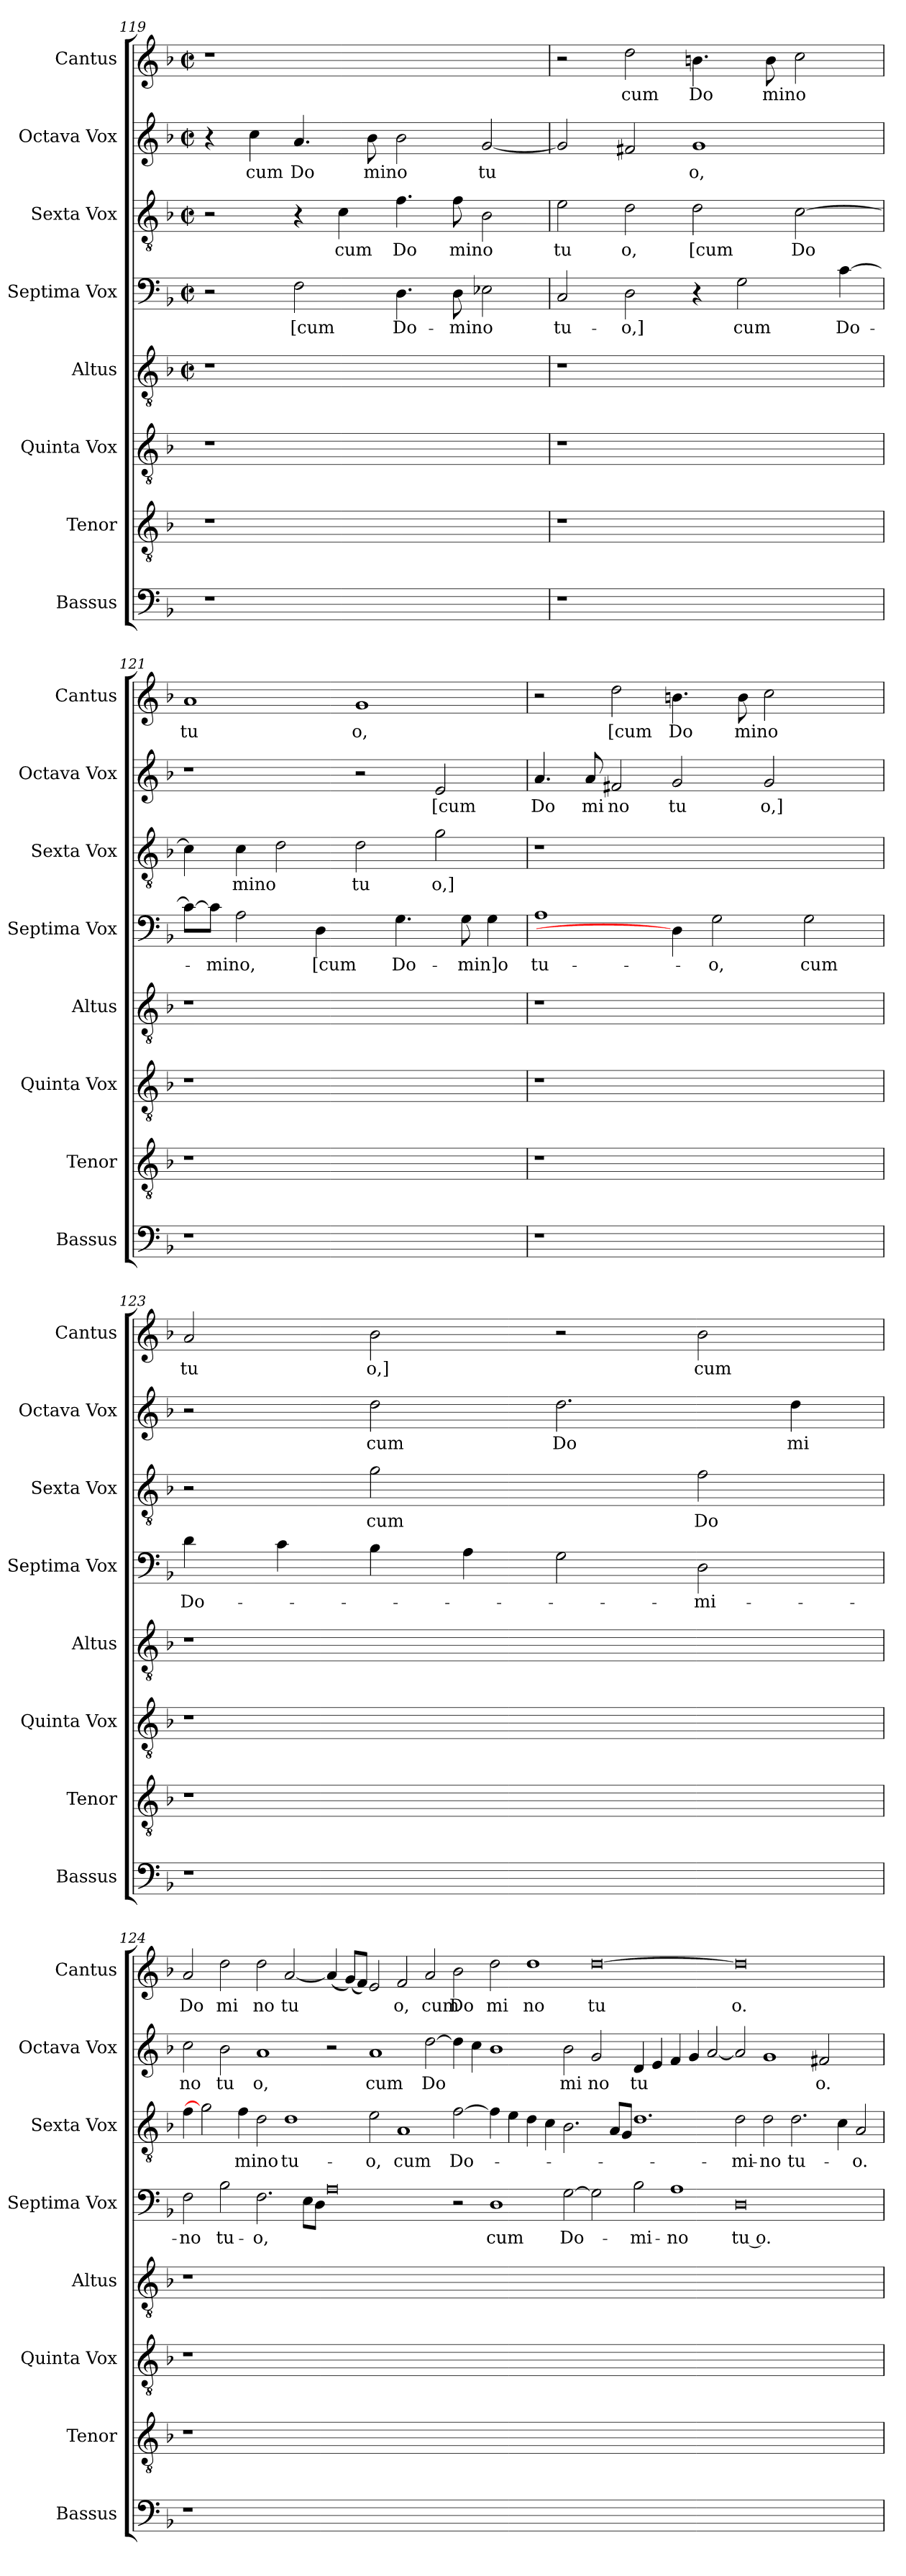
**kern	**kern	**kern	**kern	**kern	**text	**kern	**text	**kern	**text	**kern	**text
*part8	*part7	*part6	*part5	*part4	*part4	*part3	*part3	*part2	*part2	*part1	*part1
*staff8	*staff7	*staff6	*staff5	*staff4	*staff4	*staff3	*staff3	*staff2	*staff2	*staff1	*staff1
*I"Bassus	*I"Tenor	*I"Quinta  Vox	*I"Altus	*I"Septima  Vox	*	*I"Sexta  Vox	*	*I"Octava  Vox	*	*I"Cantus	*
*I'Bassus	*I'Tenor	*I'Quinta  Vox	*I'Altus	*I'Septima  Vox	*	*I'Sexta  Vox	*	*I'Octava  Vox	*	*I'Cantus	*
!!LO:LB:g=z
*clefF4	*clefGv2	*clefGv2	*clefGv2	*clefF4	*	*clefGv2	*	*clefG2	*	*clefG2	*
*ITrd-3c-5	*ITrd-3c-5	*ITrd-3c-5	*ITrd-3c-5	*	*	*	*	*	*	*	*
*k[b-e-]	*k[b-e-]	*k[b-e-]	*k[b-e-]	*k[b-]	*	*k[b-]	*	*k[b-]	*	*k[b-]	*
*B-:	*B-:	*B-:	*B-:	*F:	*	*F:	*	*F:	*	*F:	*
*	*	*	*M2/2	*M2/2	*	*M2/2	*	*M2/2	*	*M2/2	*
*	*	*	*met(c|)	*met(c|)	*	*met(c|)	*	*met(c|)	*	*met(c|)	*
=119	=119	=119	=119	=119	=119	=119	=119	=119	=119	=119	=119
1r	1r	1r	1r	2r	.	2r	.	4r	.	1r	.
!	!	!	!	!	!	!	!	!	!LO:LY:b:cj	!	!
.	.	.	.	.	.	.	.	4cc\	cum	.	.
!	!	!	!	!	!LO:LY:b:cj	!	!	!	!LO:LY:b:cj	!	!
.	.	.	.	2F\	[cum	4r	.	4.a/	Do	.	.
!	!	!	!	!	!	!	!LO:LY:b:cj	!	!	!	!
.	.	.	.	.	.	4c\	cum	.	.	.	.
!	!	!	!	!	!	!	!	!	!LO:LY:b:cj	!	!
.	.	.	.	.	.	.	.	8b-\	mino	.	.
!	!	!	!	!	!LO:LY:b:cj	!	!LO:LY:b:cj	!	!	!	!
1ryy	1ryy	1ryy	1ryy	4.D\	Do-	4.f\	Do	2b-\	.	1ryy	.
!	!	!	!	!	!LO:LY:b:cj	!	!LO:LY:b:cj	!	!	!	!
.	.	.	.	8D\	-mino	8f\	mino	.	.	.	.
!	!	!	!	!	!	!	!	!	!LO:LY:b:cj	!	!
.	.	.	.	2E-X\	.	2B-\	.	[<2g/	tu	.	.
=120	=120	=120	=120	=120	=120	=120	=120	=120	=120	=120	=120
!	!	!	!	!	!LO:LY:b:cj	!	!LO:LY:b:cj	!	!	!	!
1r	1r	1r	1r	2C/	tu-	2e\	tu	2g/]	.	2r	.
!	!	!	!	!	!LO:LY:b:cj	!	!LO:LY:b:cj	!	!	!	!LO:LY:b:cj
.	.	.	.	2D\	-o,]	2d\	o,	2f#/	.	2dd\	cum
!	!	!	!	!	!	!	!LO:LY:b:cj	!	!LO:LY:b:cj	!	!LO:LY:b:cj
1ryy	1ryy	1ryy	1ryy	4r	.	2d\	[cum	1g	o,	4.bn\	Do
!	!	!	!	!	!LO:LY:b:cj	!	!	!	!	!	!
.	.	.	.	2G\	cum	.	.	.	.	.	.
!	!	!	!	!	!	!	!	!	!	!	!LO:LY:b:cj
.	.	.	.	.	.	.	.	.	.	8b\	mino
!	!	!	!	!	!	!	!LO:LY:b	!	!	!	!
.	.	.	.	.	.	[>2c\	Do	.	.	2cc\	.
!	!	!	!	!	!LO:LY:b	!	!	!	!	!	!
.	.	.	.	[>4c\	Do-	.	.	.	.	.	.
=121	=121	=121	=121	=121	=121	=121	=121	=121	=121	=121	=121
!	!	!	!	!	!	!	!	!	!	!	!LO:LY:b:cj
1r	1r	1r	1r	8c\L_<	.	4c\]	.	1r	.	1a	tu
!	!	!	!	!	!LO:LY:b	!	!	!	!	!	!
.	.	.	.	8c\J]	-mino,	.	.	.	.	.	.
!	!	!	!	!	!	!	!LO:LY:b:cj	!	!	!	!
.	.	.	.	2A\	.	4c\	mino	.	.	.	.
.	.	.	.	.	.	2d\	.	.	.	.	.
!	!	!	!	!	!LO:LY:b:cj	!	!	!	!	!	!
.	.	.	.	[4D\	[cum	.	.	.	.	.	.
!	!	!	!	!	!	!	!LO:LY:b:cj	!	!	!	!LO:LY:b:cj
1ryy	1ryy	1ryy	1ryy	4ryy	.	2d\	tu	2r	.	1g	o,
!	!	!	!	!	!LO:LY:b:cj	!	!	!	!	!	!
.	.	.	.	4.G\	Do-	.	.	.	.	.	.
!	!	!	!	!	!	!	!LO:LY:b:cj	!	!LO:LY:b:cj	!	!
.	.	.	.	.	.	2g\	o,]	2e/	[cum	.	.
!	!	!	!	!	!LO:LY:b	!	!	!	!	!	!
.	.	.	.	8G\	-min]o	.	.	.	.	.	.
.	.	.	.	4G\	.	.	.	.	.	.	.
=122	=122	=122	=122	=122	=122	=122	=122	=122	=122	=122	=122
!	!	!	!	!	!LO:LY:b:cj	!	!	!	!LO:LY:b:cj	!	!
1r	1r	1r	1r	1A	tu-	1r	.	4.a/	Do	2r	.
!	!	!	!	!	!	!	!	!	!LO:LY:b:cj	!	!
.	.	.	.	.	.	.	.	8a/	mi	.	.
!	!	!	!	!	!	!	!	!	!LO:LY:b:cj	!	!LO:LY:b:cj
.	.	.	.	.	.	.	.	2f#X/	no	2dd\	[cum
!	!	!	!	!	!	!	!	!	!LO:LY:b:cj	!	!LO:LY:b:cj
1ryy	1ryy	1ryy	1ryy	4D\]	.	1ryy	.	2g/	tu	4.bn\	Do
!	!	!	!	!	!LO:LY:b:cj	!	!	!	!	!	!
.	.	.	.	2G\	-o,	.	.	.	.	.	.
!	!	!	!	!	!	!	!	!	!	!	!LO:LY:b:cj
.	.	.	.	.	.	.	.	.	.	8b\	mino
!	!	!	!	!	!	!	!	!	!LO:LY:b:cj	!	!
.	.	.	.	.	.	.	.	2g/	o,]	2cc\	.
!	!	!	!	!	!LO:LY:b:cj	!	!	!	!	!	!
.	.	.	.	2G\	cum	.	.	.	.	.	.
4ryy	4ryy	4ryy	4ryy	.	.	4ryy	.	4ryy	.	4ryy	.
=123	=123	=123	=123	=123	=123	=123	=123	=123	=123	=123	=123
!	!	!	!	!	!LO:LY:b	!	!	!	!	!	!LO:LY:b:cj
1r	1r	1r	1r	4d\	Do-	2r	.	2r	.	2a/	tu
.	.	.	.	4c\	.	.	.	.	.	.	.
!	!	!	!	!	!	!	!LO:LY:b:cj	!	!LO:LY:b:cj	!	!LO:LY:b:cj
.	.	.	.	4B-\	.	[2g	cum	2dd\	cum	2b-\	o,]
.	.	.	.	4A\	.	.	.	.	.	.	.
!	!	!	!	!	!	!	!	!	!LO:LY:b:cj	!	!
1ryy	1ryy	1ryy	1ryy	2G\	.	2ryy	.	2.dd\	Do	2r	.
!	!	!	!	!	!LO:LY:b:cj	!	!LO:LY:b	!	!	!	!LO:LY:b:cj
.	.	.	.	2D\	-mi-	2f\	Do	.	.	2b-\	cum
!	!	!	!	!	!	!	!	!	!LO:LY:b:cj	!	!
.	.	.	.	.	.	.	.	4dd\	mi	.	.
!!LO:LB:g=z
=124	=124	=124	=124	=124	=124	=124	=124	=124	=124	=124	=124
!	!	!	!	!	!LO:LY:b:cj	!	!	!	!LO:LY:b:cj	!	!LO:LY:b:cj
1r	1r	1r	1r	2F\	-no	4f\	.	2cc\	no	2a/	Do
.	.	.	.	.	.	2g]	.	.	.	.	.
!	!	!	!	!	!LO:LY:b:cj	!	!	!	!LO:LY:b:cj	!	!LO:LY:b:cj
.	.	.	.	2B-\	tu-	.	.	2b-\	tu	2dd\	mi
!	!	!	!	!	!	!	!LO:LY:b:cj	!	!	!	!
.	.	.	.	.	.	4f\	mino	.	.	.	.
!	!	!	!	!	!LO:LY:b:cj	!	!	!	!LO:LY:b:cj	!	!LO:LY:b:cj
000ryy	000ryy	000ryy	000ryy	2.F\	-o,	2d\	.	1a	o,	2dd\	no
!	!	!	!	!	!	!	!LO:LY:b:cj	!	!	!	!LO:LY:b:cj
.	.	.	.	.	.	1d	tu-	.	.	[<2a/	tu
.	.	.	.	8E\L	.	.	.	.	.	.	.
.	.	.	.	8D\J	.	.	.	.	.	.	.
.	.	.	.	0A	.	.	.	2r	.	(<4a/]	.
.	.	.	.	.	.	.	.	.	.	(<8g/L)	.
.	.	.	.	.	.	.	.	.	.	8f/J)	.
!	!	!	!	!	!	!	!LO:LY:b:cj	!	!LO:LY:b:cj	!	!
.	.	.	.	.	.	2e\	-o,	1a	cum	2e/	.
!	!	!	!	!	!	!	!LO:LY:b:cj	!	!	!	!LO:LY:b:cj
.	.	.	.	.	.	1A	cum	.	.	2f/	o,
!	!	!	!	!	!	!	!	!	!LO:LY:b	!	!LO:LY:b:cj
.	.	.	.	.	.	.	.	[>2dd\	Do	2a/	cum
!	!	!	!	!	!	!	!LO:LY:b	!	!	!	!LO:LY:b:cj
.	.	.	.	2r	.	[>2f\	Do-	4dd\]	.	2b-\	Do
.	.	.	.	.	.	.	.	4cc\	.	.	.
!	!	!	!	!	!LO:LY:b:cj	!	!	!	!	!	!LO:LY:b:cj
.	.	.	.	1D	cum	4f\]	.	1b-	.	2dd\	mi
.	.	.	.	.	.	4e\	.	.	.	.	.
!	!	!	!	!	!	!	!	!	!	!	!LO:LY:b:cj
.	.	.	.	.	.	4d\	.	.	.	1dd	no
.	.	.	.	.	.	4c\	.	.	.	.	.
!	!	!	!	!	!LO:LY:b	!	!	!	!LO:LY:b:cj	!	!
.	.	.	.	[>2G\	Do-	2.B-\	.	2b-\	mi	.	.
!	!	!	!	!	!	!	!	!	!LO:LY:b:cj	!	!LO:LY:b:cj
.	.	.	.	2G\]	.	.	.	2g/	no	[>0dd	tu
.	.	.	.	.	.	8A/L	.	.	.	.	.
.	.	.	.	.	.	8G/J	.	.	.	.	.
!	!	!	!	!	!LO:LY:b:cj	!	!	!	!LO:LY:b:cj	!	!
.	.	.	.	2B-\	-mi-	1.d	.	4d/	tu	.	.
.	.	.	.	.	.	.	.	4e/	.	.	.
!	!	!	!	!	!LO:LY:b:cj	!	!	!	!	!	!
.	.	.	.	1A	-no	.	.	4f/	.	.	.
.	.	.	.	.	.	.	.	4g/	.	.	.
.	.	.	.	.	.	.	.	[<2a/	.	.	.
!	!	!	!	!	!LO:LY:b:cj	!	!LO:LY:b:cj	!	!	!	!LO:LY:b
.	.	.	.	0D	tu o.-	2d\	-mi-	2a/]	.	0dd]	o.
!	!	!	!	!	!	!	!LO:LY:b:cj	!	!	!	!
.	.	.	.	.	.	2d\	-no	1g	.	.	.
!	!	!	!	!	!	!	!LO:LY:b:cj	!	!	!	!
1.ryy	1.ryy	1.ryy	1.ryy	.	.	2.d\	tu-	.	.	.	.
!	!	!	!	!	!	!	!	!	!LO:LY:b	!	!
.	.	.	.	.	.	.	.	2f#/	o.	.	.
.	.	.	.	.	.	4c\	.	.	.	.	.
!	!	!	!	!	!	!	!LO:LY:b	!	!	!	!
.	.	.	.	2ryy	.	2A/	-o.	2ryy	.	2ryy	.
=	=	=	=	=	=!	=	=!	=	=!	=!	=!
*-	*-	*-	*-	*-	*-	*-	*-	*-	*-	*-	*-
